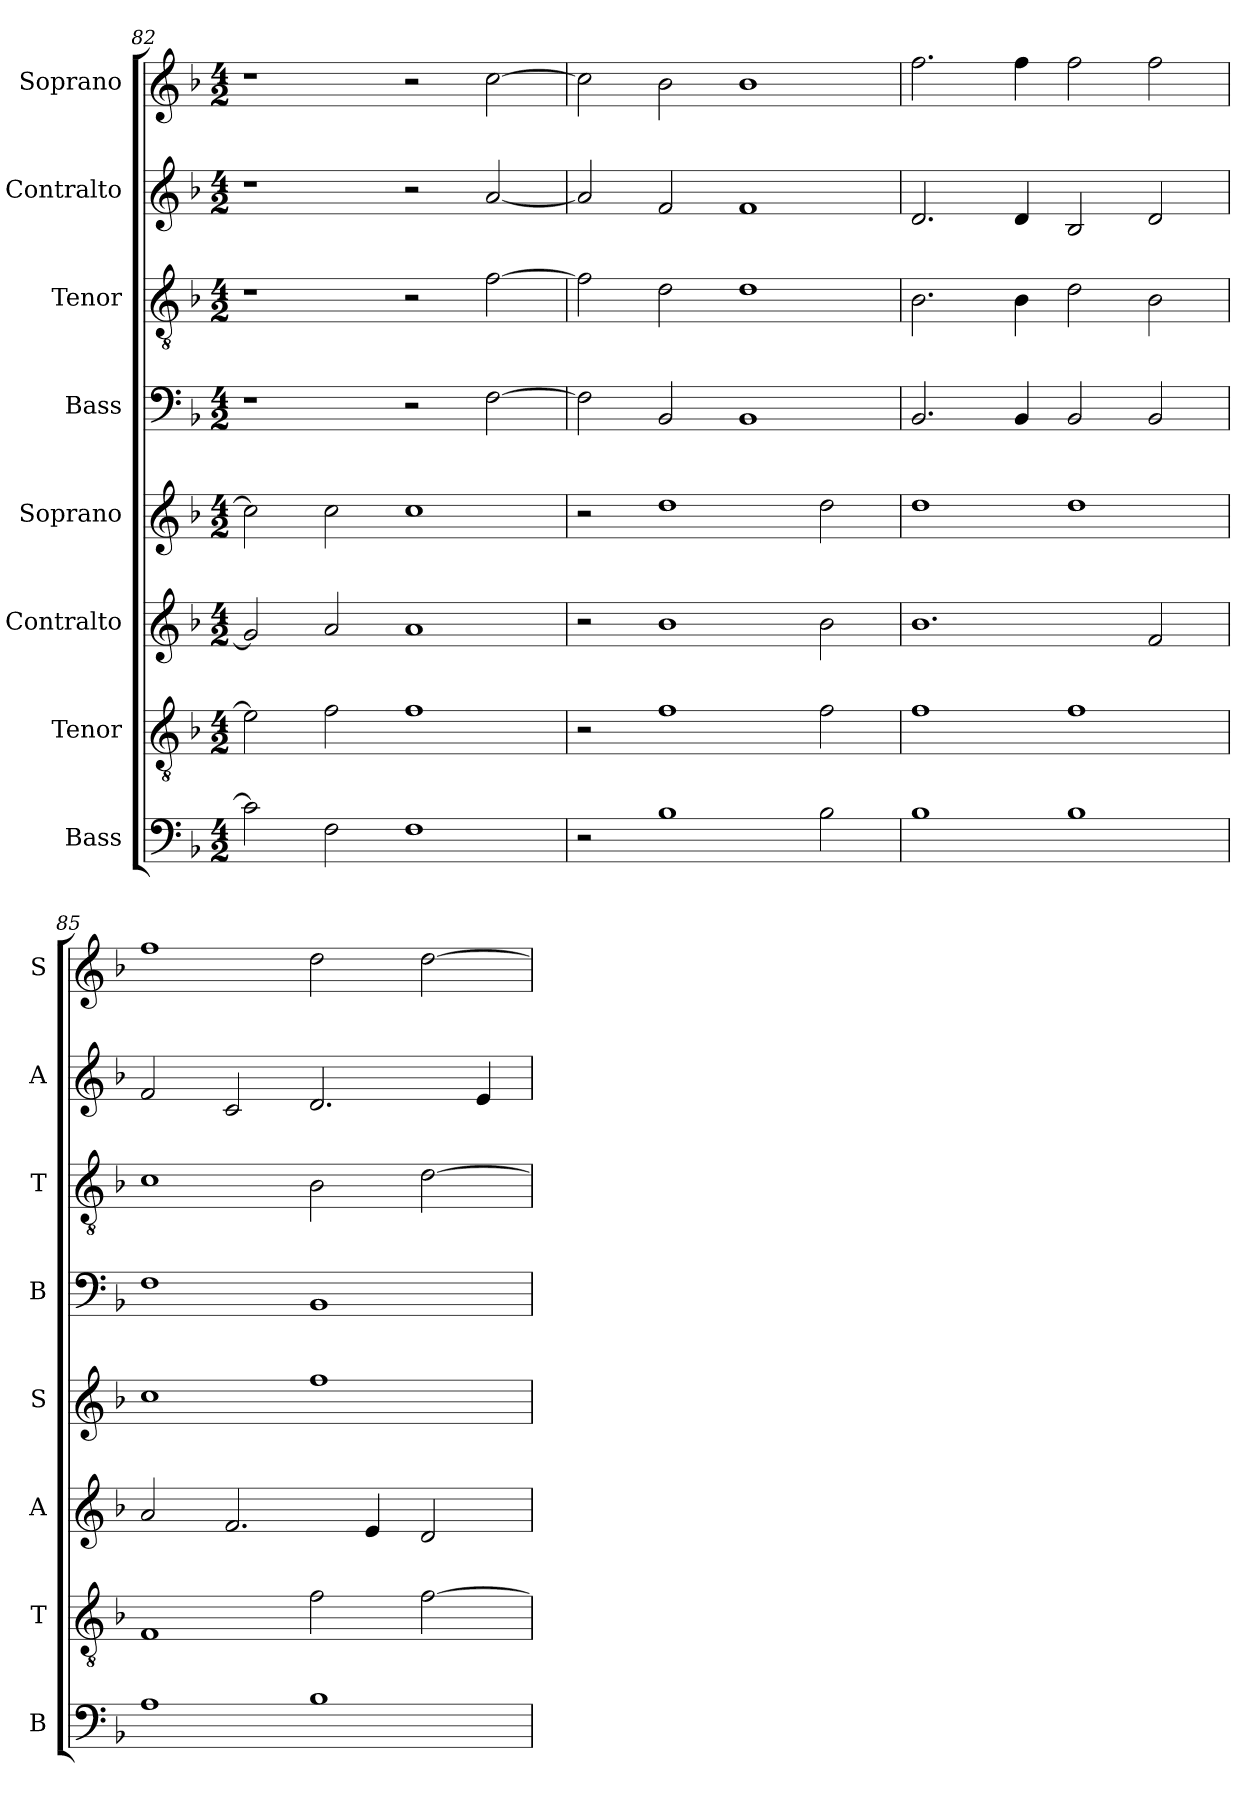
**kern	**kern	**kern	**kern	**kern	**kern	**kern	**kern
*part8	*part7	*part6	*part5	*part4	*part3	*part2	*part1
*staff8	*staff7	*staff6	*staff5	*staff4	*staff3	*staff2	*staff1
*I"Bass	*I"Tenor	*I"Contralto	*I"Soprano	*I"Bass	*I"Tenor	*I"Contralto	*I"Soprano
*I'B	*I'T	*I'A	*I'S	*I'B	*I'T	*I'A	*I'S
*clefF4	*clefGv2	*clefG2	*clefG2	*clefF4	*clefGv2	*clefG2	*clefG2
*k[b-]	*k[b-]	*k[b-]	*k[b-]	*k[b-]	*k[b-]	*k[b-]	*k[b-]
*G:dor	*G:dor	*G:dor	*G:dor	*G:dor	*G:dor	*G:dor	*G:dor
*M4/2	*M4/2	*M4/2	*M4/2	*M4/2	*M4/2	*M4/2	*M4/2
=82	=82	=82	=82	=82	=82	=82	=82
2c]	2e]	2g]	2cc]	1r	1r	1r	1r
2F	2f	2a	2cc	.	.	.	.
1F	1f	1a	1cc	2r	2r	2r	2r
.	.	.	.	[2F	[2f	[2a	[2cc
=83	=83	=83	=83	=83	=83	=83	=83
2r	2r	2r	2r	2F]	2f]	2a]	2cc]
1B-	1f	1b-	1dd	2BB-	2d	2f	2b-
.	.	.	.	1BB-	1d	1f	1b-
2B-	2f	2b-	2dd	.	.	.	.
=84	=84	=84	=84	=84	=84	=84	=84
1B-	1f	1.b-	1dd	2.BB-	2.B-	2.d	2.ff
.	.	.	.	4BB-	4B-	4d	4ff
1B-	1f	.	1dd	2BB-	2d	2B-	2ff
.	.	2f	.	2BB-	2B-	2d	2ff
=85	=85	=85	=85	=85	=85	=85	=85
1A	1F	2a	1cc	1F	1c	2f	1ff
.	.	2.f	.	.	.	2c	.
1B-	2f	.	1ff	1BB-	2B-	2.d	2dd
.	.	4e	.	.	.	.	.
.	[2f	2d	.	.	[2d	.	[2dd
.	.	.	.	.	.	4e	.
=	=	=	=	=	=	=	=
*-	*-	*-	*-	*-	*-	*-	*-
